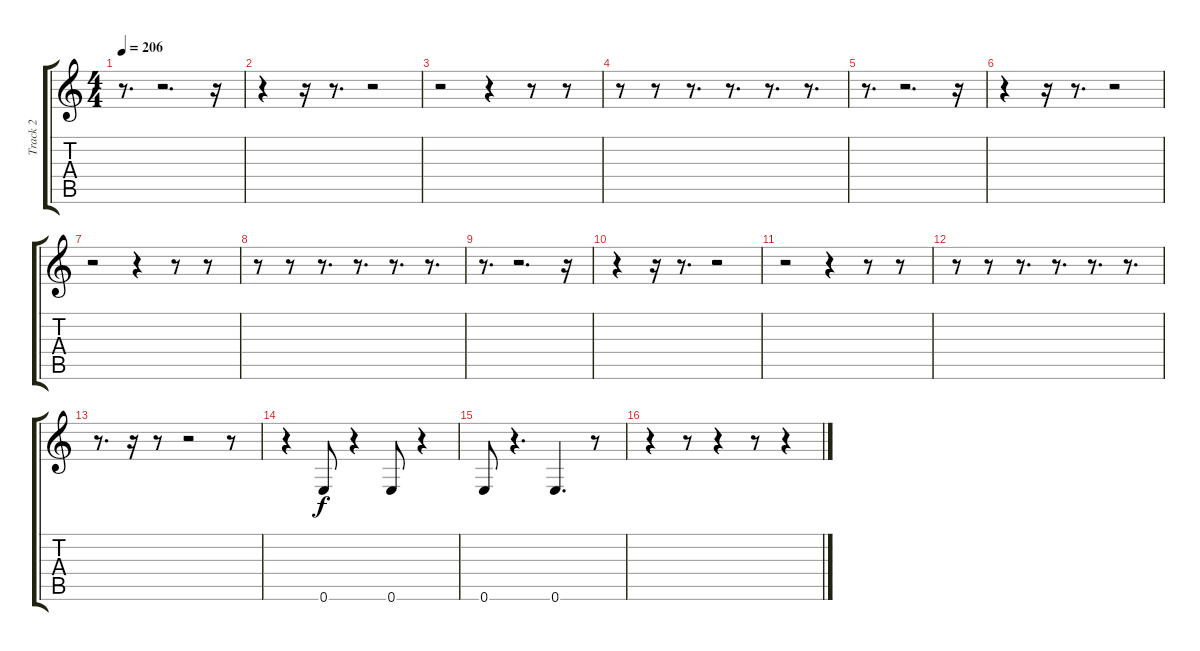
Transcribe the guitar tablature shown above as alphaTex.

\track ("Track 2" "Track 2") {instrument electricbassfinger}
\staff {score tabs}
\tuning (E4 B3 G3 D3 A2 E2) {hide}
\ts (4 4)
\tempo 206
\clef g2
\ks c
r.8{d dy f} r.2{d} r.16 |
r.4 r.16 r.8{d} r.2 |
r.2 r.4 r.8 r.8 |
r.8 r.8 r.8{d} r.8{d} r.8{d} r.8{d} |
r.8{d} r.2{d} r.16 |
r.4 r.16 r.8{d} r.2 |
r.2 r.4 r.8 r.8 |
r.8 r.8 r.8{d} r.8{d} r.8{d} r.8{d} |
r.8{d} r.2{d} r.16 |
r.4 r.16 r.8{d} r.2 |
r.2 r.4 r.8 r.8 |
r.8 r.8 r.8{d} r.8{d} r.8{d} r.8{d} |
r.8{d} r.16 r.8 r.2 r.8 |
r.4 0.6.8 r.4 0.6.8 r.4 |
0.6.8 r.4{d} 0.6.4{d} r.8 |
r.4 r.8 r.4 r.8 r.4
